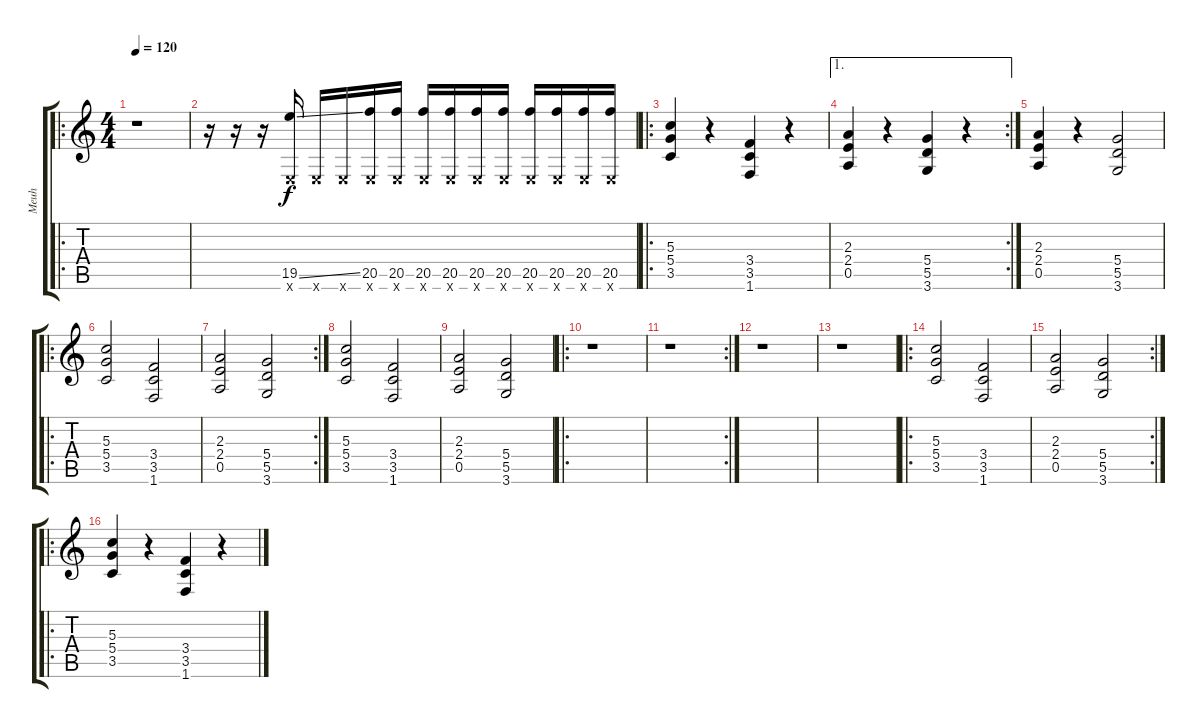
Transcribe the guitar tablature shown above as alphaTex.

\track ("Meuh" "Meuh") {instrument distortionguitar}
\staff {score tabs}
\tuning (E4 B3 G3 D3 A2 E2) {hide}
\ro
\ts (4 4)
\tempo 120
\clef g2
\ks c
r.1{dy f instrument distortionguitar} |
r.16 r.16{instrument guitarfretnoise} r.16 (19.5{ss} 0.6{x}).16 0.6{x}.16 0.6{x}.16 (20.5 0.6{x}).16 (20.5 0.6{x}).16 (20.5 0.6{x}).16 (20.5 0.6{x}).16 (20.5 0.6{x}).16 (20.5 0.6{x}).16 (20.5 0.6{x}).16 (20.5 0.6{x}).16 (20.5 0.6{x}).16 (20.5 0.6{x}).16 |
\ro
(5.3 5.4 3.5).4{instrument distortionguitar} r.4 (3.4 3.5 1.6).4 r.4 |
\ae 1
\rc 2
(2.3 2.4 0.5).4 r.4 (5.4 5.5 3.6).4 r.4 |
(2.3 2.4 0.5).4 r.4 (5.4 5.5 3.6).2 |
\ro
(5.3 5.4 3.5).2 (3.4 3.5 1.6).2 |
\rc 2
(2.3 2.4 0.5).2 (5.4 5.5 3.6).2 |
(5.3 5.4 3.5).2 (3.4 3.5 1.6).2 |
(2.3 2.4 0.5).2 (5.4 5.5 3.6).2 |
\ro
r.1 |
\rc 2
r.1 |
r.1 |
r.1 |
\ro
(5.3 5.4 3.5).2 (3.4 3.5 1.6).2 |
\rc 2
(2.3 2.4 0.5).2 (5.4 5.5 3.6).2 |
\ro
(5.3 5.4 3.5).4 r.4 (3.4 3.5 1.6).4 r.4
